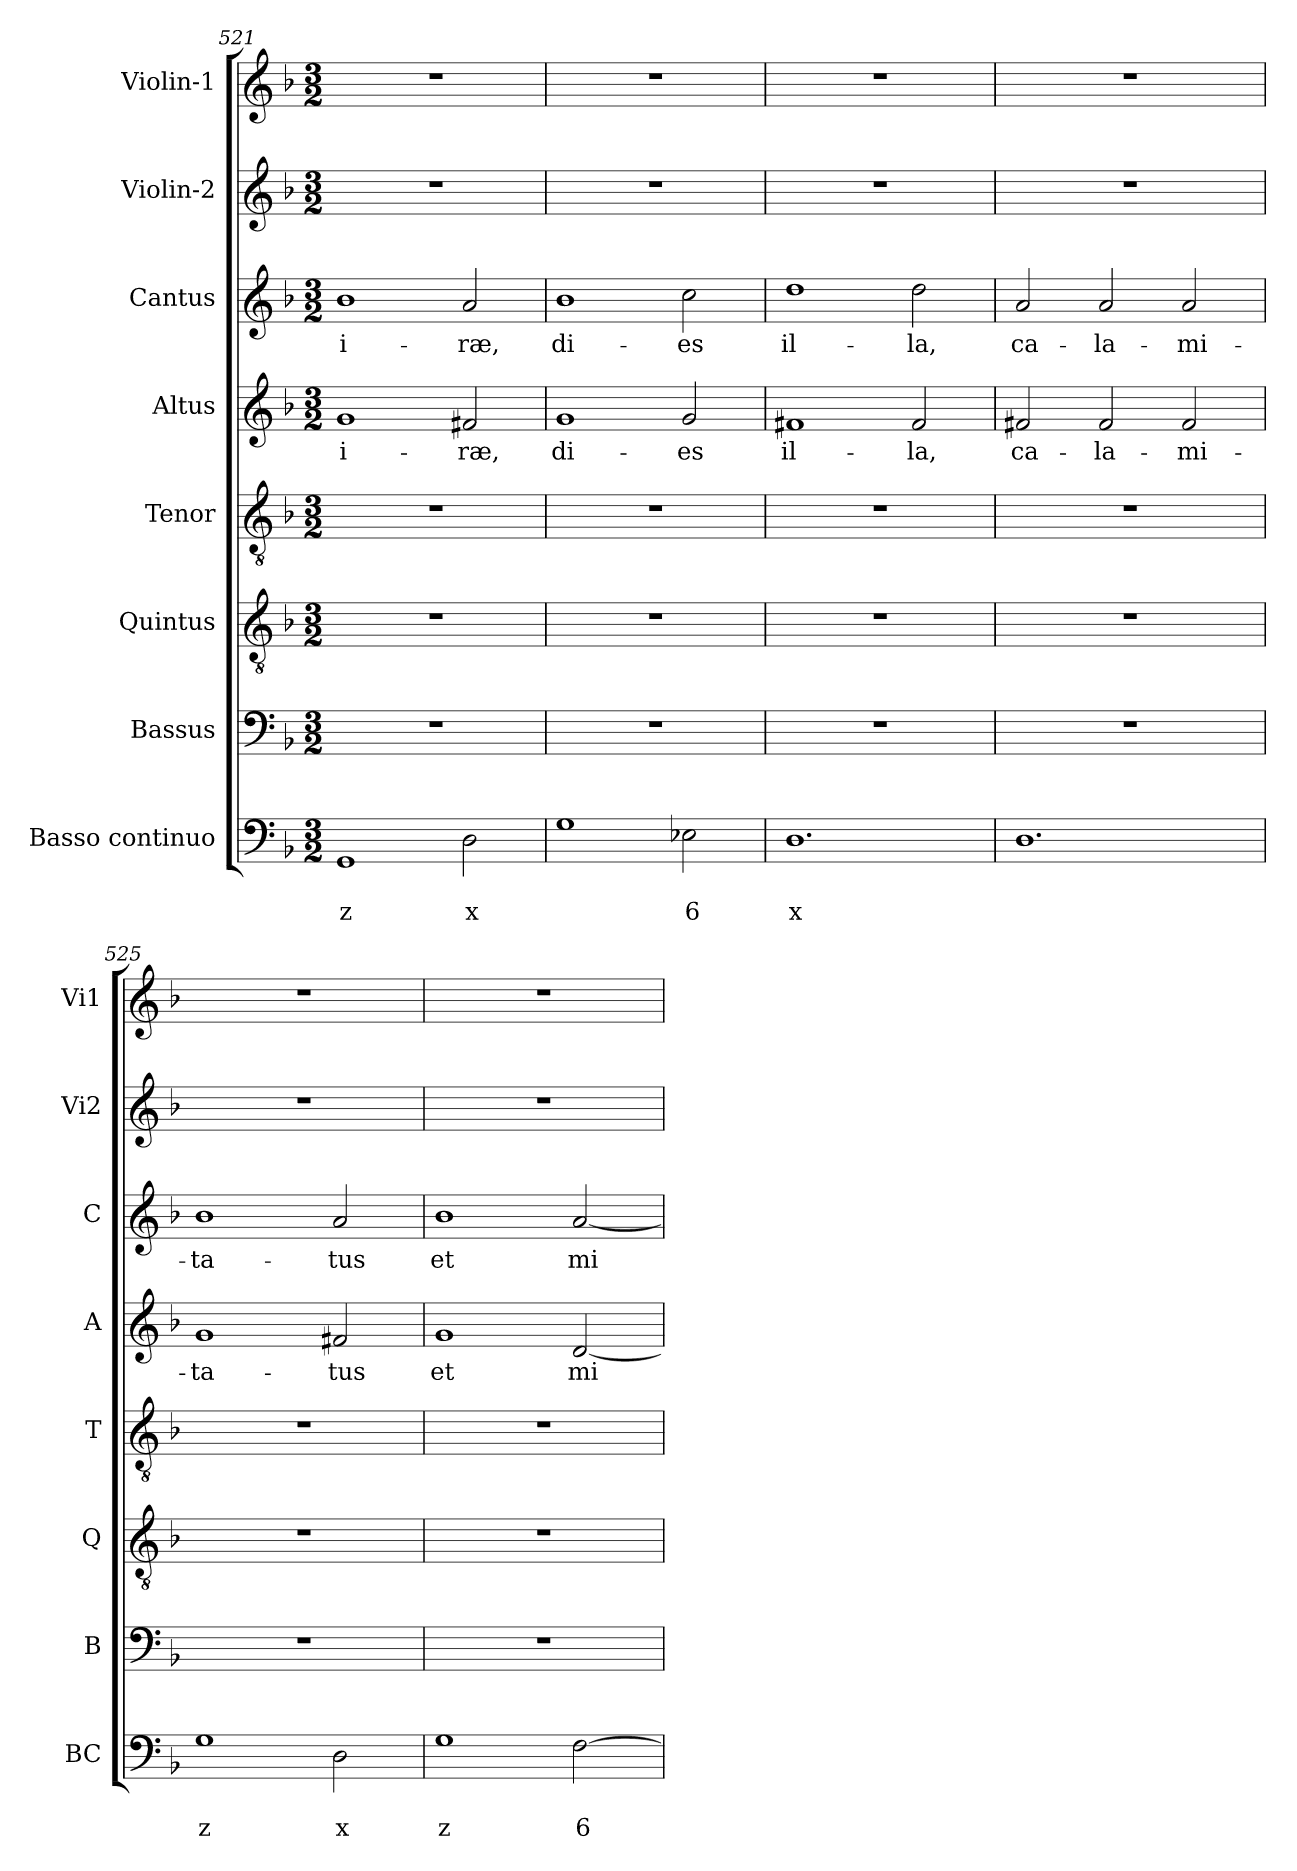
**kern	**text	**text	**kern	**kern	**kern	**kern	**text	**kern	**text	**kern	**kern
*part8	*part8	*part8	*part7	*part6	*part5	*part4	*part4	*part3	*part3	*part2	*part1
*staff8	*staff8	*staff8	*staff7	*staff6	*staff5	*staff4	*staff4	*staff3	*staff3	*staff2	*staff1
*I"Basso continuo	*	*	*I"Bassus	*I"Quintus	*I"Tenor	*I"Altus	*	*I"Cantus	*	*I"Violin-2	*I"Violin-1
*I'BC	*	*	*I'B	*I'Q	*I'T	*I'A	*	*I'C	*	*I'Vi2	*I'Vi1
*clefF4	*	*	*clefF4	*clefGv2	*clefGv2	*clefG2	*	*clefG2	*	*clefG2	*clefG2
*k[b-]	*	*	*k[b-]	*k[b-]	*k[b-]	*k[b-]	*	*k[b-]	*	*k[b-]	*k[b-]
*F:	*	*	*F:	*F:	*F:	*F:	*	*F:	*	*F:	*F:
*M3/2	*	*	*M3/2	*M3/2	*M3/2	*M3/2	*	*M3/2	*	*M3/2	*M3/2
=521	=521	=521	=521	=521	=521	=521	=521	=521	=521	=521	=521
!	!	!LO:LY:b	!	!	!	!	!LO:LY:b	!	!LO:LY:b	!	!
1GG	.	z	1.r	1.r	1.r	1g	i-	1b-	i-	1.r	1.r
!	!	!LO:LY:b	!	!	!	!	!LO:LY:b	!	!LO:LY:b	!	!
2D\	.	x	.	.	.	2f#X/	-ræ,	2a/	-ræ,	.	.
=522	=522	=522	=522	=522	=522	=522	=522	=522	=522	=522	=522
!	!	!	!	!	!	!	!LO:LY:b	!	!LO:LY:b	!	!
1G	.	.	1.r	1.r	1.r	1g	di-	1b-	di-	1.r	1.r
!	!	!LO:LY:b	!	!	!	!	!LO:LY:b	!	!LO:LY:b	!	!
2E-X\	.	6	.	.	.	2g/	-es	2cc\	-es	.	.
=523	=523	=523	=523	=523	=523	=523	=523	=523	=523	=523	=523
!	!	!LO:LY:b	!	!	!	!	!LO:LY:b	!	!LO:LY:b	!	!
1.D	.	x	1.r	1.r	1.r	1f#X	il-	1dd	il-	1.r	1.r
!	!	!	!	!	!	!	!LO:LY:b	!	!LO:LY:b	!	!
.	.	.	.	.	.	2f#/	-la,	2dd\	-la,	.	.
=524	=524	=524	=524	=524	=524	=524	=524	=524	=524	=524	=524
!	!	!	!	!	!	!	!LO:LY:b	!	!LO:LY:b	!	!
1.D	.	.	1.r	1.r	1.r	2f#X/	ca-	2a/	ca-	1.r	1.r
!	!	!	!	!	!	!	!LO:LY:b	!	!LO:LY:b	!	!
.	.	.	.	.	.	2f#/	-la-	2a/	-la-	.	.
!	!	!	!	!	!	!	!LO:LY:b	!	!LO:LY:b	!	!
.	.	.	.	.	.	2f#/	-mi-	2a/	-mi-	.	.
=525	=525	=525	=525	=525	=525	=525	=525	=525	=525	=525	=525
!	!	!LO:LY:b	!	!	!	!	!LO:LY:b	!	!LO:LY:b	!	!
1G	.	z	1.r	1.r	1.r	1g	-ta-	1b-	-ta-	1.r	1.r
!	!	!LO:LY:b	!	!	!	!	!LO:LY:b	!	!LO:LY:b	!	!
2D\	.	x	.	.	.	2f#X/	-tus	2a/	-tus	.	.
!!LO:LB:g=z
=526	=526	=526	=526	=526	=526	=526	=526	=526	=526	=526	=526
!	!	!LO:LY:b	!	!	!	!	!LO:LY:b	!	!LO:LY:b	!	!
1G	.	z	1.r	1.r	1.r	1g	et	1b-	et	1.r	1.r
!	!	!LO:LY:b	!	!	!	!	!LO:LY:b	!	!LO:LY:b	!	!
[2F\	.	6	.	.	.	[2d/	mi-	[2a/	mi-	.	.
=	=	=	=	=	=	=	=	=	=	=	=
*-	*-	*-	*-	*-	*-	*-	*-	*-	*-	*-	*-
